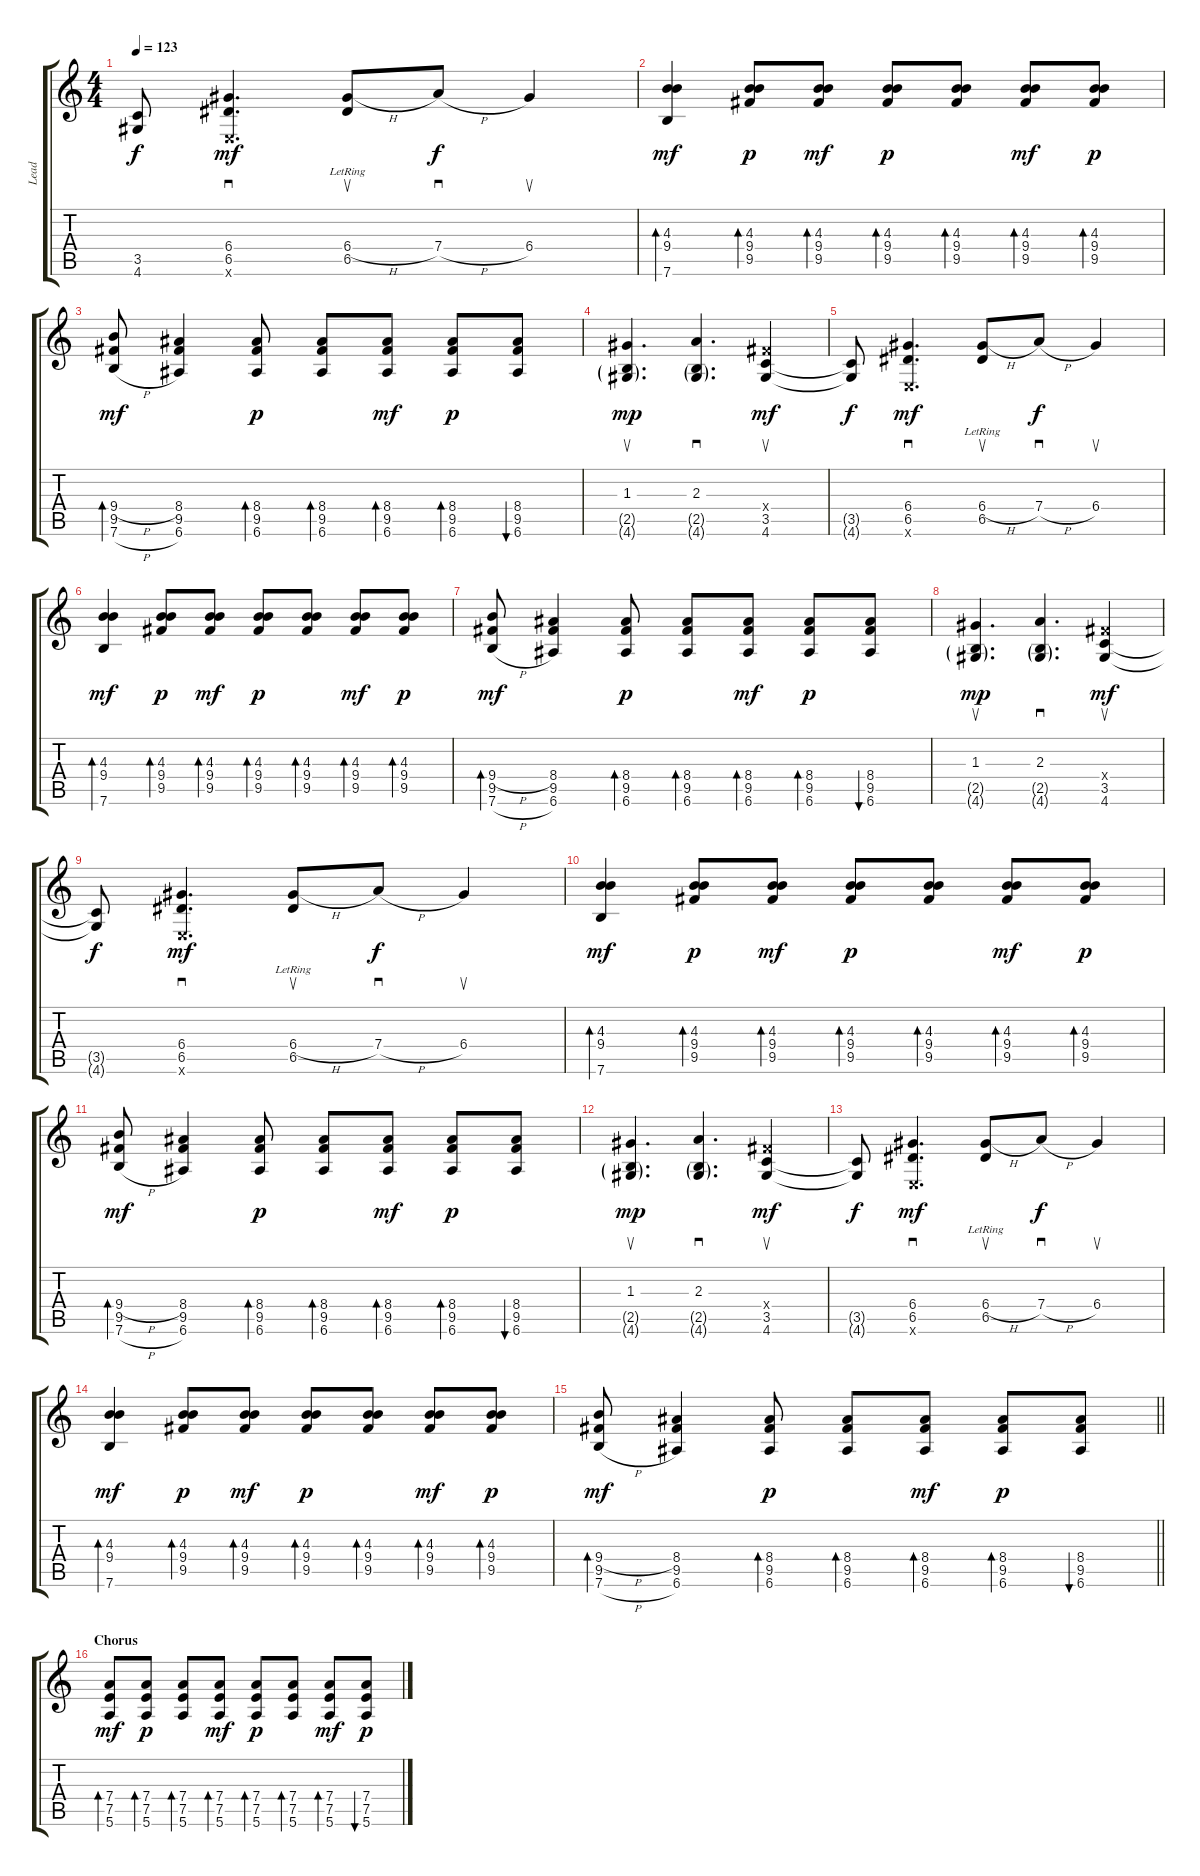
\track ("Lead" "Lead") {instrument acousticguitarsteel}
\staff {score tabs}
\tuning (E4 B3 G3 D3 A2 E2) {hide}
\ts (4 4)
\tempo 123
\clef g2
\ks c
(3.5{t} 4.6{t}).8{dy f} (6.4 6.5 0.6{x}).4{d sd dy mf} (6.4{h} 6.5{lr}).8{su} 7.4{h}.8{sd dy f} 6.4.4{su} |
(4.3 9.4 7.6).4{bd 60 dy mf} (4.3 9.4 9.5).8{bd 60 dy p} (4.3 9.4 9.5).8{bd 60 dy mf} (4.3 9.4 9.5).8{bd 60 dy p} (4.3 9.4 9.5).8{bd 60} (4.3 9.4 9.5).8{bd 60 dy mf} (4.3 9.4 9.5).8{bd 60 dy p} |
(9.4{h} 9.5 7.6{h}).8{bd 60 dy mf} (8.4 9.5 6.6).4 (8.4 9.5 6.6).8{bd 60 dy p} (8.4 9.5 6.6).8{bd 60} (8.4 9.5 6.6).8{bd 60 dy mf} (8.4 9.5 6.6).8{bd 60 dy p} (8.4 9.5 6.6).8{bu 60} |
(1.3 2.5{g} 4.6{g}).4{d su dy mp} (2.3 2.5{g} 4.6{g}).4{d sd} (4.4{x} 3.5 4.6).4{su dy mf} |
(3.5{t} 4.6{t}).8{dy f} (6.4 6.5 0.6{x}).4{d sd dy mf} (6.4{h} 6.5{lr}).8{su} 7.4{h}.8{sd dy f} 6.4.4{su} |
(4.3 9.4 7.6).4{bd 60 dy mf} (4.3 9.4 9.5).8{bd 60 dy p} (4.3 9.4 9.5).8{bd 60 dy mf} (4.3 9.4 9.5).8{bd 60 dy p} (4.3 9.4 9.5).8{bd 60} (4.3 9.4 9.5).8{bd 60 dy mf} (4.3 9.4 9.5).8{bd 60 dy p} |
(9.4{h} 9.5 7.6{h}).8{bd 60 dy mf} (8.4 9.5 6.6).4 (8.4 9.5 6.6).8{bd 60 dy p} (8.4 9.5 6.6).8{bd 60} (8.4 9.5 6.6).8{bd 60 dy mf} (8.4 9.5 6.6).8{bd 60 dy p} (8.4 9.5 6.6).8{bu 60} |
(1.3 2.5{g} 4.6{g}).4{d su dy mp} (2.3 2.5{g} 4.6{g}).4{d sd} (4.4{x} 3.5 4.6).4{su dy mf} |
(3.5{t} 4.6{t}).8{dy f} (6.4 6.5 0.6{x}).4{d sd dy mf} (6.4{h} 6.5{lr}).8{su} 7.4{h}.8{sd dy f} 6.4.4{su} |
(4.3 9.4 7.6).4{bd 60 dy mf} (4.3 9.4 9.5).8{bd 60 dy p} (4.3 9.4 9.5).8{bd 60 dy mf} (4.3 9.4 9.5).8{bd 60 dy p} (4.3 9.4 9.5).8{bd 60} (4.3 9.4 9.5).8{bd 60 dy mf} (4.3 9.4 9.5).8{bd 60 dy p} |
(9.4{h} 9.5 7.6{h}).8{bd 60 dy mf} (8.4 9.5 6.6).4 (8.4 9.5 6.6).8{bd 60 dy p} (8.4 9.5 6.6).8{bd 60} (8.4 9.5 6.6).8{bd 60 dy mf} (8.4 9.5 6.6).8{bd 60 dy p} (8.4 9.5 6.6).8{bu 60} |
(1.3 2.5{g} 4.6{g}).4{d su dy mp} (2.3 2.5{g} 4.6{g}).4{d sd} (4.4{x} 3.5 4.6).4{su dy mf} |
(3.5{t} 4.6{t}).8{dy f} (6.4 6.5 0.6{x}).4{d sd dy mf} (6.4{h} 6.5{lr}).8{su} 7.4{h}.8{sd dy f} 6.4.4{su} |
(4.3 9.4 7.6).4{bd 60 dy mf} (4.3 9.4 9.5).8{bd 60 dy p} (4.3 9.4 9.5).8{bd 60 dy mf} (4.3 9.4 9.5).8{bd 60 dy p} (4.3 9.4 9.5).8{bd 60} (4.3 9.4 9.5).8{bd 60 dy mf} (4.3 9.4 9.5).8{bd 60 dy p} |
\barLineRight lightlight
(9.4{h} 9.5 7.6{h}).8{bd 60 dy mf} (8.4 9.5 6.6).4 (8.4 9.5 6.6).8{bd 60 dy p} (8.4 9.5 6.6).8{bd 60} (8.4 9.5 6.6).8{bd 60 dy mf} (8.4 9.5 6.6).8{bd 60 dy p} (8.4 9.5 6.6).8{bu 60} |
\section ("" "Chorus")
(7.4 7.5 5.6).8{bd 60 dy mf} (7.4 7.5 5.6).8{bd 60 dy p} (7.4 7.5 5.6).8{bd 60} (7.4 7.5 5.6).8{bd 60 dy mf} (7.4 7.5 5.6).8{bd 60 dy p} (7.4 7.5 5.6).8{bd 60} (7.4 7.5 5.6).8{bd 60 dy mf} (7.4 7.5 5.6).8{bu 60 dy p}
